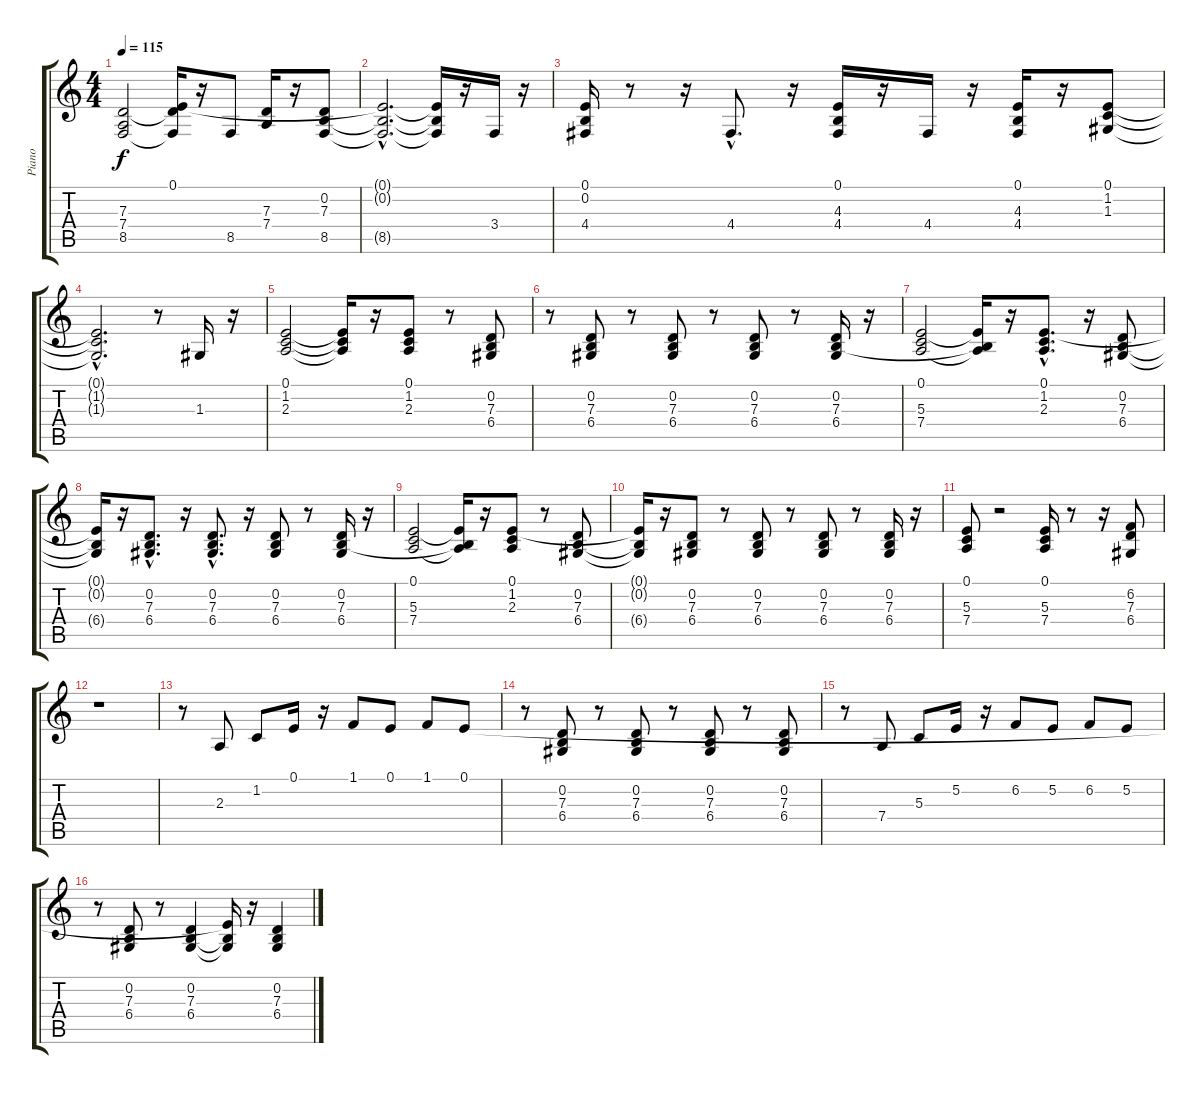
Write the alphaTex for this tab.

\track ("Piano" "Piano") {instrument brightacousticpiano}
\staff {score tabs}
\tuning (E4 B3 G3 D3 A2 E2) {hide}
\ts (4 4)
\tempo 115
\clef g2
\ks c
(7.3 7.4 8.5).2{dy f} (0.1{t} 7.3{t} 8.5{t}).16 r.16 8.5.8 (7.3 7.4).16 r.16 (0.2 7.3 8.5).8 |
(0.1{hac t} 0.2{hac t} 8.5{hac t}).2{d} (0.1{t} 0.2{t} 8.5{t}).16 r.16 3.4.16 r.16 |
(0.1 0.2 4.4).16 r.8 r.16 4.4{hac}.8{d} r.16 (0.1 4.3 4.4).16 r.16 4.4.16 r.16 (0.1 4.3 4.4).16 r.16 (0.1 1.2 1.3).8 |
(0.1{hac t} 1.2{hac t} 1.3{hac t}).2{d} r.8 1.3.16 r.16 |
(0.1 1.2 2.3).2 (0.1{t} 1.2{t} 2.3{t}).16 r.16 (0.1 1.2 2.3).8 r.8 (0.2 7.3 6.4).8 |
r.8 (0.2 7.3 6.4).8 r.8 (0.2 7.3 6.4).8 r.8 (0.2 7.3 6.4).8 r.8 (0.2 7.3 6.4).16 r.16 |
(0.1 5.3 7.4).2 (0.1{t} 0.2{t} 7.4{t}).16 r.16 (0.1{hac} 1.2{hac} 2.3{hac}).8{d} r.16 (0.2 7.3 6.4).8 |
(0.1{t} 0.2{t} 6.4{t}).16 r.16 (0.2{hac} 7.3{hac} 6.4{hac}).8{d} r.16 (0.2{hac} 7.3{hac} 6.4{hac}).8{d} r.16 (0.2 7.3 6.4).8 r.8 (0.2 7.3 6.4).16 r.16 |
(0.1 5.3 7.4).2 (0.1{t} 0.2{t} 7.4{t}).16 r.16 (0.1 1.2 2.3).8 r.8 (0.2 7.3 6.4).8 |
(0.1{t} 0.2{t} 6.4{t}).16 r.16 (0.2 7.3 6.4).8 r.8 (0.2 7.3 6.4).8 r.8 (0.2 7.3 6.4).8 r.8 (0.2 7.3 6.4).16 r.16 |
(0.1 5.3 7.4).8 r.2 (0.1 5.3 7.4).16 r.8 r.16 (6.2 7.3 6.4).8 |
r.1 |
r.8 2.3.8 1.2.8 0.1.16 r.16 1.1.8 0.1.8 1.1.8 0.1.8 |
r.8 (0.2 7.3 6.4).8 r.8 (0.2 7.3 6.4).8 r.8 (0.2 7.3 6.4).8 r.8 (0.2 7.3 6.4).8 |
r.8 7.4.8 5.3.8 5.2.16 r.16 6.2.8 5.2.8 6.2.8 5.2.8 |
r.8 (0.2 7.3 6.4).8 r.8 (0.2 7.3 6.4).4 (0.1{t} 0.2{t} 6.4{t}).16 r.16 (0.2 7.3 6.4).4
